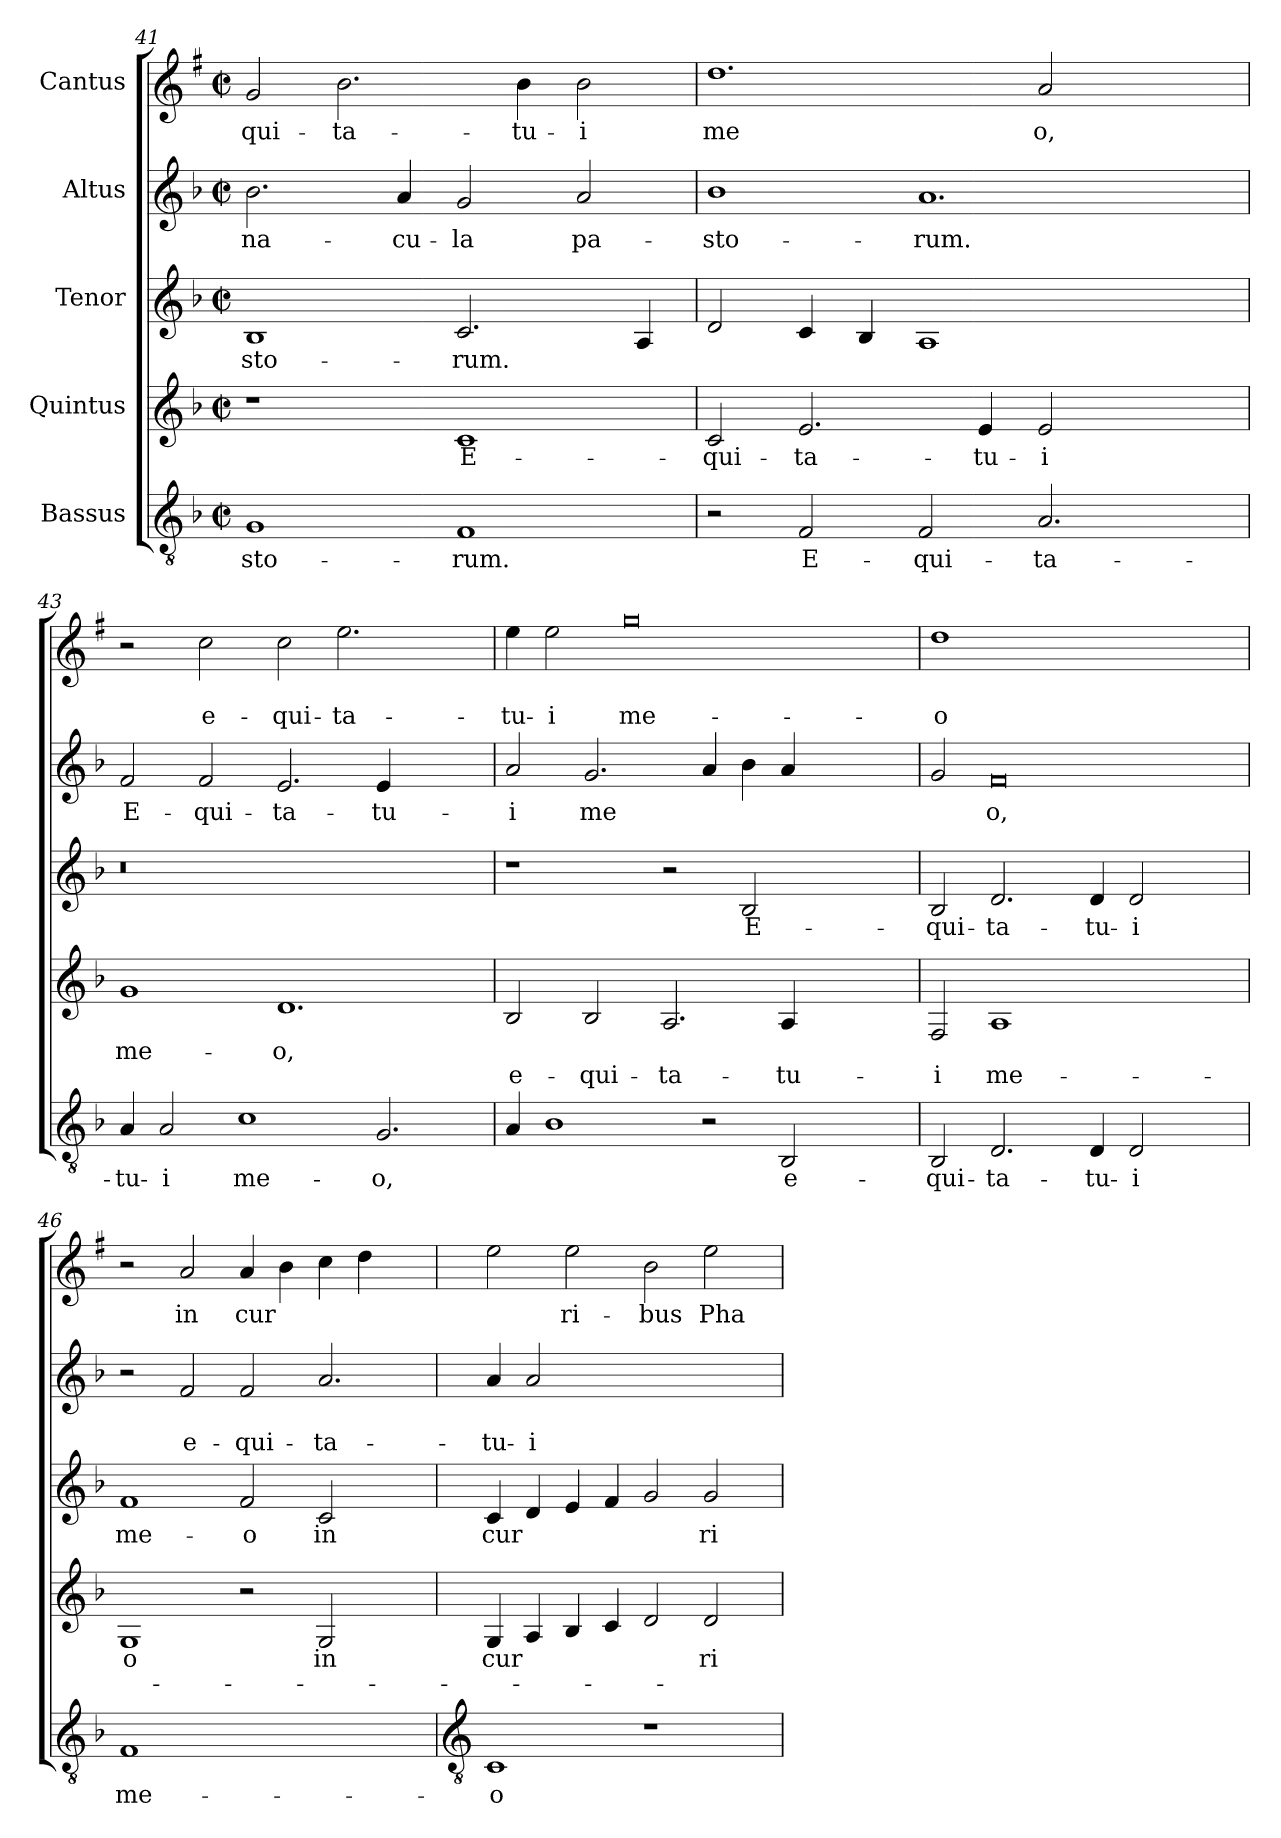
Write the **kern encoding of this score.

**kern	**text	**kern	**text	**text	**kern	**text	**kern	**text	**text	**kern	**text	**text
*part5	*part5	*part4	*part4	*part4	*part3	*part3	*part2	*part2	*part2	*part1	*part1	*part1
*staff5	*staff5	*staff4	*staff4	*staff4	*staff3	*staff3	*staff2	*staff2	*staff2	*staff1	*staff1	*staff1
*I"Bassus	*	*I"Quintus	*	*	*I"Tenor	*	*I"Altus	*	*	*I"Cantus	*	*
!!LO:LB:g=z
*clefGv2	*	*clefG2	*	*	*clefG2	*	*clefG2	*	*	*clefG2	*	*
*	*	*	*	*	*	*	*	*	*	*ITrd1c2	*	*
*k[b-]	*	*k[b-]	*	*	*k[b-]	*	*k[b-]	*	*	*k[b-]	*	*
*F:	*	*F:	*	*	*F:	*	*F:	*	*	*F:	*	*
*M4/2	*	*M4/2	*	*	*M4/2	*	*M4/2	*	*	*M4/2	*	*
*met(c|)	*	*met(c|)	*	*	*met(c|)	*	*met(c|)	*	*	*met(c|)	*	*
=41	=41	=41	=41	=41	=41	=41	=41	=41	=41	=41	=41	=41
!	!LO:LY:b	!	!	!	!	!LO:LY:b	!	!LO:LY:b	!	!	!LO:LY:b	!
1G	-sto-	1r	.	.	1B-	-sto-	2.b-	-na-	.	2f	-qui-	.
!	!	!	!	!	!	!	!	!	!	!	!LO:LY:b	!
.	.	.	.	.	.	.	.	.	.	2.a	-ta-	.
!	!	!	!	!	!	!	!	!LO:LY:b	!	!	!	!
.	.	.	.	.	.	.	4a	-cu-	.	.	.	.
!	!LO:LY:b	!	!LO:LY:b	!	!	!LO:LY:b	!	!LO:LY:b	!	!	!	!
1F	-rum.	1c	E-	.	2.c	-rum.	2g	-la	.	.	.	.
!	!	!	!	!	!	!	!	!	!	!	!LO:LY:b	!
.	.	.	.	.	.	.	.	.	.	4a	-tu-	.
!	!	!	!	!	!	!	!	!LO:LY:b	!	!	!LO:LY:b	!
.	.	.	.	.	.	.	2a	pa-	.	2a	-i	.
.	.	.	.	.	4A	.	.	.	.	.	.	.
!!LO:LB:g=z
=42	=42	=42	=42	=42	=42	=42	=42	=42	=42	=42	=42	=42
!	!	!	!LO:LY:b	!	!	!	!	!LO:LY:b	!	!	!LO:LY:b	!
2r	.	2c	-qui-	.	2d	.	1b-	-sto-	.	1.cc	me	.
!	!LO:LY:b	!	!LO:LY:b	!	!	!	!	!	!	!	!	!
2F	E-	2.e	-ta-	.	4c	.	.	.	.	.	.	.
.	.	.	.	.	4B-	.	.	.	.	.	.	.
!	!LO:LY:b	!	!	!	!	!	!	!LO:LY:b	!	!	!	!
2F	-qui-	.	.	.	1A	.	1.a	-rum.	.	.	.	.
!	!	!	!LO:LY:b	!	!	!	!	!	!	!	!	!
.	.	4e	-tu-	.	.	.	.	.	.	.	.	.
!	!LO:LY:b	!	!LO:LY:b	!	!	!	!	!	!	!	!LO:LY:b	!
2.A	-ta-	2e	-i	.	.	.	.	.	.	2g	o,	.
.	.	2ryy	.	.	2ryy	.	.	.	.	2ryy	.	.
4ryy	.	.	.	.	.	.	.	.	.	.	.	.
=43	=43	=43	=43	=43	=43	=43	=43	=43	=43	=43	=43	=43
!	!LO:LY:b	!	!LO:LY:b	!	!	!	!	!LO:LY:b	!	!	!	!
4A	-tu-	1g	me-	.	0r	.	2f	E-	.	2r	.	.
!	!LO:LY:b	!	!	!	!	!	!	!	!	!	!	!
2A	-i	.	.	.	.	.	.	.	.	.	.	.
!	!	!	!	!	!	!	!	!LO:LY:b	!	!	!	!LO:LY:b
.	.	.	.	.	.	.	2f	-qui-	.	2b-	.	e-
!	!LO:LY:b	!	!	!	!	!	!	!	!	!	!	!
1c	me-	.	.	.	.	.	.	.	.	.	.	.
!	!	!	!LO:LY:b	!	!	!	!	!LO:LY:b	!	!	!	!LO:LY:b
.	.	1.d	-o,	.	.	.	2.e	-ta-	.	2b-	.	-qui-
!	!	!	!	!	!	!	!	!	!	!	!	!LO:LY:b
.	.	.	.	.	.	.	.	.	.	2.dd	.	-ta-
!	!LO:LY:b	!	!	!	!	!	!	!LO:LY:b	!	!	!	!
2.G	-o,	.	.	.	.	.	4e	-tu-	.	.	.	.
.	.	.	.	.	2ryy	.	2ryy	.	.	.	.	.
.	.	.	.	.	.	.	.	.	.	4ryy	.	.
=44	=44	=44	=44	=44	=44	=44	=44	=44	=44	=44	=44	=44
!	!	!	!	!LO:LY:b	!	!	!	!LO:LY:b	!	!	!	!LO:LY:b
4A	.	2B-	.	e-	1r	.	2a	-i	.	4dd	.	-tu-
!	!	!	!	!	!	!	!	!	!	!	!	!LO:LY:b
1B-	.	.	.	.	.	.	.	.	.	2dd	.	-i
!	!	!	!	!LO:LY:b	!	!	!	!LO:LY:b	!	!	!	!
.	.	2B-	.	-qui-	.	.	2.g	me	.	.	.	.
!	!	!	!	!	!	!	!	!	!	!	!	!LO:LY:b
.	.	.	.	.	.	.	.	.	.	0ff	.	me-
!	!	!	!	!LO:LY:b	!	!	!	!	!	!	!	!
.	.	2.A	.	-ta-	2r	.	.	.	.	.	.	.
2r	.	.	.	.	.	.	4a	.	.	.	.	.
!	!	!	!	!	!	!LO:LY:b	!	!	!	!	!	!
.	.	.	.	.	2B-	E-	4b-	.	.	.	.	.
!	!LO:LY:b	!	!	!LO:LY:b	!	!	!	!	!	!	!	!
2BB-	e-	4A	.	-tu-	.	.	4a	.	.	.	.	.
.	.	2.ryy	.	.	2.ryy	.	2.ryy	.	.	.	.	.
2ryy	.	.	.	.	.	.	.	.	.	.	.	.
=45	=45	=45	=45	=45	=45	=45	=45	=45	=45	=45	=45	=45
!	!LO:LY:b	!	!	!LO:LY:b	!	!LO:LY:b	!	!	!	!	!	!LO:LY:b
2BB-	-qui-	2F	.	-i	2B-	-qui-	2g	.	.	1cc	.	-o
!	!LO:LY:b	!	!	!LO:LY:b	!	!LO:LY:b	!	!LO:LY:b	!	!	!	!
2.D	-ta-	1A	.	me-	2.d	-ta-	0f	o,	.	.	.	.
.	.	.	.	.	.	.	.	.	.	1.ryy	.	.
!	!LO:LY:b	!	!	!	!	!LO:LY:b	!	!	!	!	!	!
4D	-tu-	.	.	.	4d	-tu-	.	.	.	.	.	.
!	!LO:LY:b	!	!	!	!	!LO:LY:b	!	!	!	!	!	!
2D	-i	1ryy	.	.	2d	-i	.	.	.	.	.	.
2ryy	.	.	.	.	2ryy	.	.	.	.	.	.	.
!!LO:LB:g=z
=46	=46	=46	=46	=46	=46	=46	=46	=46	=46	=46	=46	=46
!	!LO:LY:b	!	!LO:LY:b	!	!	!LO:LY:b	!	!	!	!	!	!
1F	me-	1G	-o	.	1f	me-	2r	.	.	2r	.	.
!	!	!	!	!	!	!	!	!	!LO:LY:b	!	!LO:LY:b	!
.	.	.	.	.	.	.	2f	.	e-	2g	in	.
!	!	!	!	!	!	!LO:LY:b	!	!	!LO:LY:b	!	!LO:LY:b	!
1ryy	.	2r	.	.	2f	-o	2f	.	-qui-	4g	cur	.
.	.	.	.	.	.	.	.	.	.	4a	.	.
!	!	!	!LO:LY:b	!	!	!LO:LY:b	!	!	!LO:LY:b	!	!	!
.	.	2G	in	.	2c	in	2.a	.	-ta-	4b-	.	.
.	.	.	.	.	.	.	.	.	.	4cc	.	.
4ryy	.	4ryy	.	.	4ryy	.	.	.	.	4ryy	.	.
!!LO:LB:g=z
=47	=47	=47	=47	=47	=47	=47	=47	=47	=47	=47	=47	=47
*clefGv2	*	*	*	*	*	*	*	*	*	*	*	*
!	!LO:LY:b	!	!LO:LY:b	!	!	!LO:LY:b	!	!	!LO:LY:b	!	!	!
1C	-o	4G	cur	.	4c	cur	4a	.	-tu-	2dd	.	.
!	!	!	!	!	!	!	!	!	!LO:LY:b	!	!	!
.	.	4A	.	.	4d	.	2a	.	-i	.	.	.
!	!	!	!	!	!	!	!	!	!	!	!LO:LY:b	!
.	.	4B-	.	.	4e	.	.	.	.	2dd	ri-	.
.	.	4c	.	.	4f	.	1ryy	.	.	.	.	.
!	!	!	!	!	!	!	!	!	!	!	!LO:LY:b	!
1r	.	2d	.	.	2g	.	.	.	.	2a	-bus	.
!	!	!	!LO:LY:b	!	!	!LO:LY:b	!	!	!	!	!LO:LY:b	!
.	.	2d	ri-	.	2g	ri-	.	.	.	2dd	Pha-	.
.	.	.	.	.	.	.	4ryy	.	.	.	.	.
=	=	=	=	=	=	=	=	=	=	=	=	=
*-	*-	*-	*-	*-	*-	*-	*-	*-	*-	*-	*-	*-
